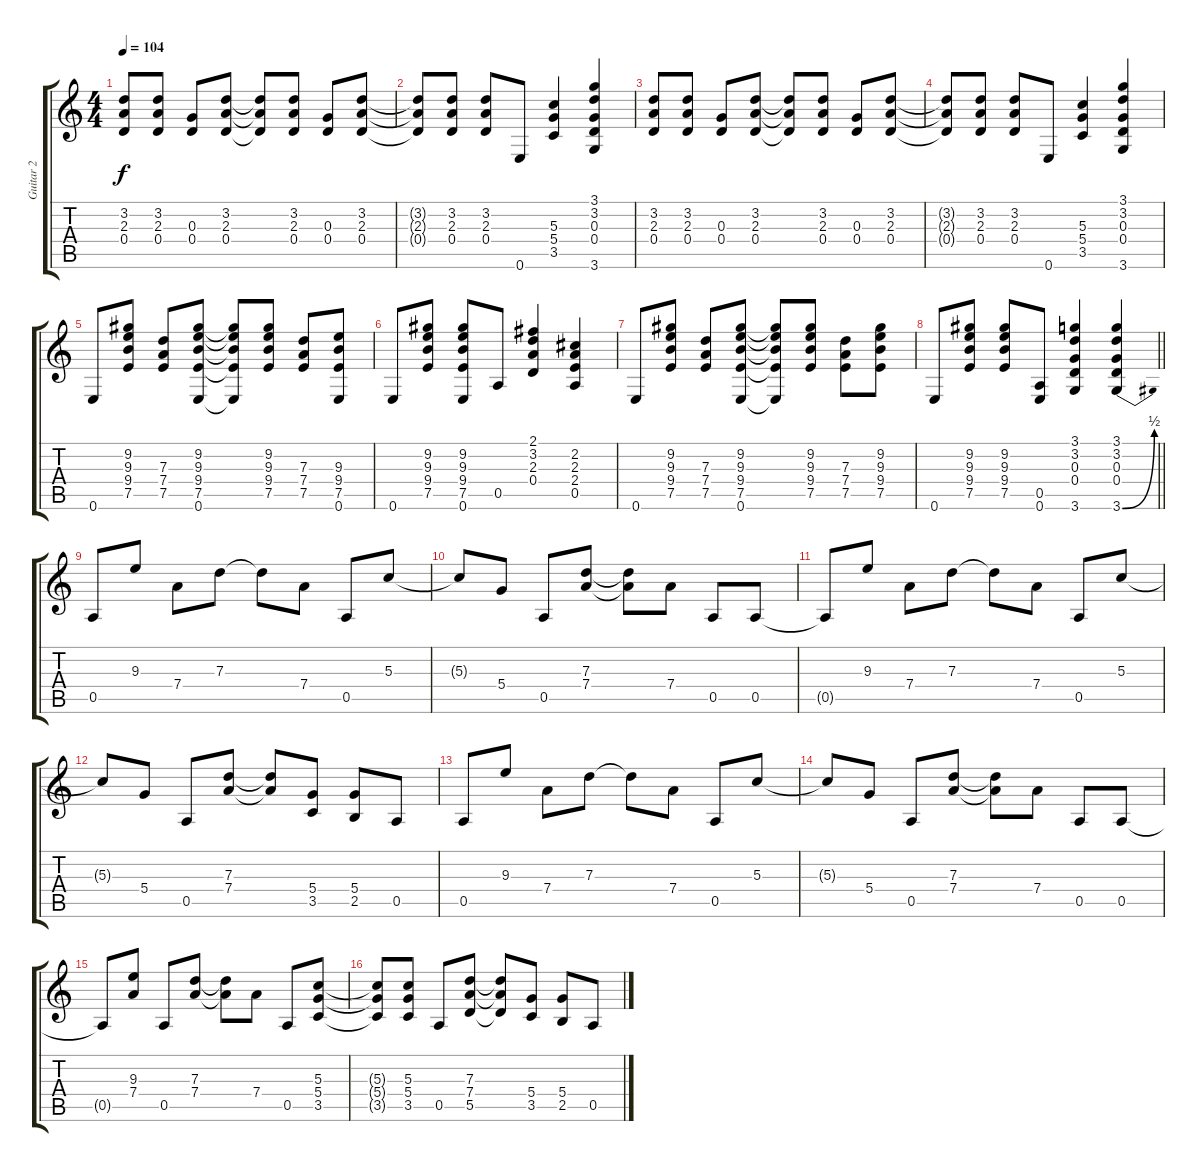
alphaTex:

\track ("Guitar 2" "Guitar 2") {instrument overdrivenguitar}
\staff {score tabs}
\tuning (E4 B3 G3 D3 A2 E2) {hide}
\ts (4 4)
\tempo 104
\clef g2
\ks c
(3.2 2.3 0.4).8{dy f} (3.2 2.3 0.4).8 (0.3 0.4).8 (3.2 2.3 0.4).8 (3.2{t} 2.3{t} 0.4{t}).8 (3.2 2.3 0.4).8 (0.3 0.4).8 (3.2 2.3 0.4).8 |
(3.2{t} 2.3{t} 0.4{t}).8 (3.2 2.3 0.4).8 (3.2 2.3 0.4).8 0.6.8 (5.3 5.4 3.5).4 (3.1 3.2 0.3 0.4 3.6).4 |
(3.2 2.3 0.4).8 (3.2 2.3 0.4).8 (0.3 0.4).8 (3.2 2.3 0.4).8 (3.2{t} 2.3{t} 0.4{t}).8 (3.2 2.3 0.4).8 (0.3 0.4).8 (3.2 2.3 0.4).8 |
(3.2{t} 2.3{t} 0.4{t}).8 (3.2 2.3 0.4).8 (3.2 2.3 0.4).8 0.6.8 (5.3 5.4 3.5).4 (3.1 3.2 0.3 0.4 3.6).4 |
0.6.8 (9.2 9.3 9.4 7.5).8 (7.3 7.4 7.5).8 (9.2 9.3 9.4 7.5 0.6).8 (9.2{t} 9.3{t} 9.4{t} 7.5{t} 0.6{t}).8 (9.2 9.3 9.4 7.5).8 (7.3 7.4 7.5).8 (9.3 9.4 7.5 0.6).8 |
0.6.8 (9.2 9.3 9.4 7.5).8 (9.2 9.3 9.4 7.5 0.6).8 0.5.8 (2.1 3.2 2.3 0.4).4 (2.2 2.3 2.4 0.5).4 |
0.6.8 (9.2 9.3 9.4 7.5).8 (7.3 7.4 7.5).8 (9.2 9.3 9.4 7.5 0.6).8 (9.2{t} 9.3{t} 9.4{t} 7.5{t} 0.6{t}).8 (9.2 9.3 9.4 7.5).8 (7.3 7.4 7.5).8 (9.2 9.3 9.4 7.5).8 |
\barLineRight lightlight
0.6.8 (9.2 9.3 9.4 7.5).8 (9.2 9.3 9.4 7.5).8 (0.5 0.6).8 (3.1 3.2 0.3 0.4 3.6).4 (3.1 3.2 0.3 0.4 3.6{be (bend 0 0 60 2)}).4 |
0.5.8 9.3.8 7.4.8 7.3.8 7.3{t}.8 7.4.8 0.5.8 5.3.8 |
5.3{t}.8 5.4.8 0.5.8 (7.3 7.4).8 (7.3{t} 7.4{t}).8 7.4.8 0.5.8 0.5.8 |
0.5{t}.8 9.3.8 7.4.8 7.3.8 7.3{t}.8 7.4.8 0.5.8 5.3.8 |
5.3{t}.8 5.4.8 0.5.8 (7.3 7.4).8 (7.3{t} 7.4{t}).8 (5.4 3.5).8 (5.4 2.5).8 0.5.8 |
0.5.8 9.3.8 7.4.8 7.3.8 7.3{t}.8 7.4.8 0.5.8 5.3.8 |
5.3{t}.8 5.4.8 0.5.8 (7.3 7.4).8 (7.3{t} 7.4{t}).8 7.4.8 0.5.8 0.5.8 |
0.5{t}.8 (9.3 7.4).8 0.5.8 (7.3 7.4).8 (7.3{t} 7.4{t}).8 7.4.8 0.5.8 (5.3 5.4 3.5).8 |
(5.3{t} 5.4{t} 3.5{t}).8 (5.3 5.4 3.5).8 0.5.8 (7.3 7.4 5.5).8 (7.3{t} 7.4{t} 5.5{t}).8 (5.4 3.5).8 (5.4 2.5).8 0.5.8
